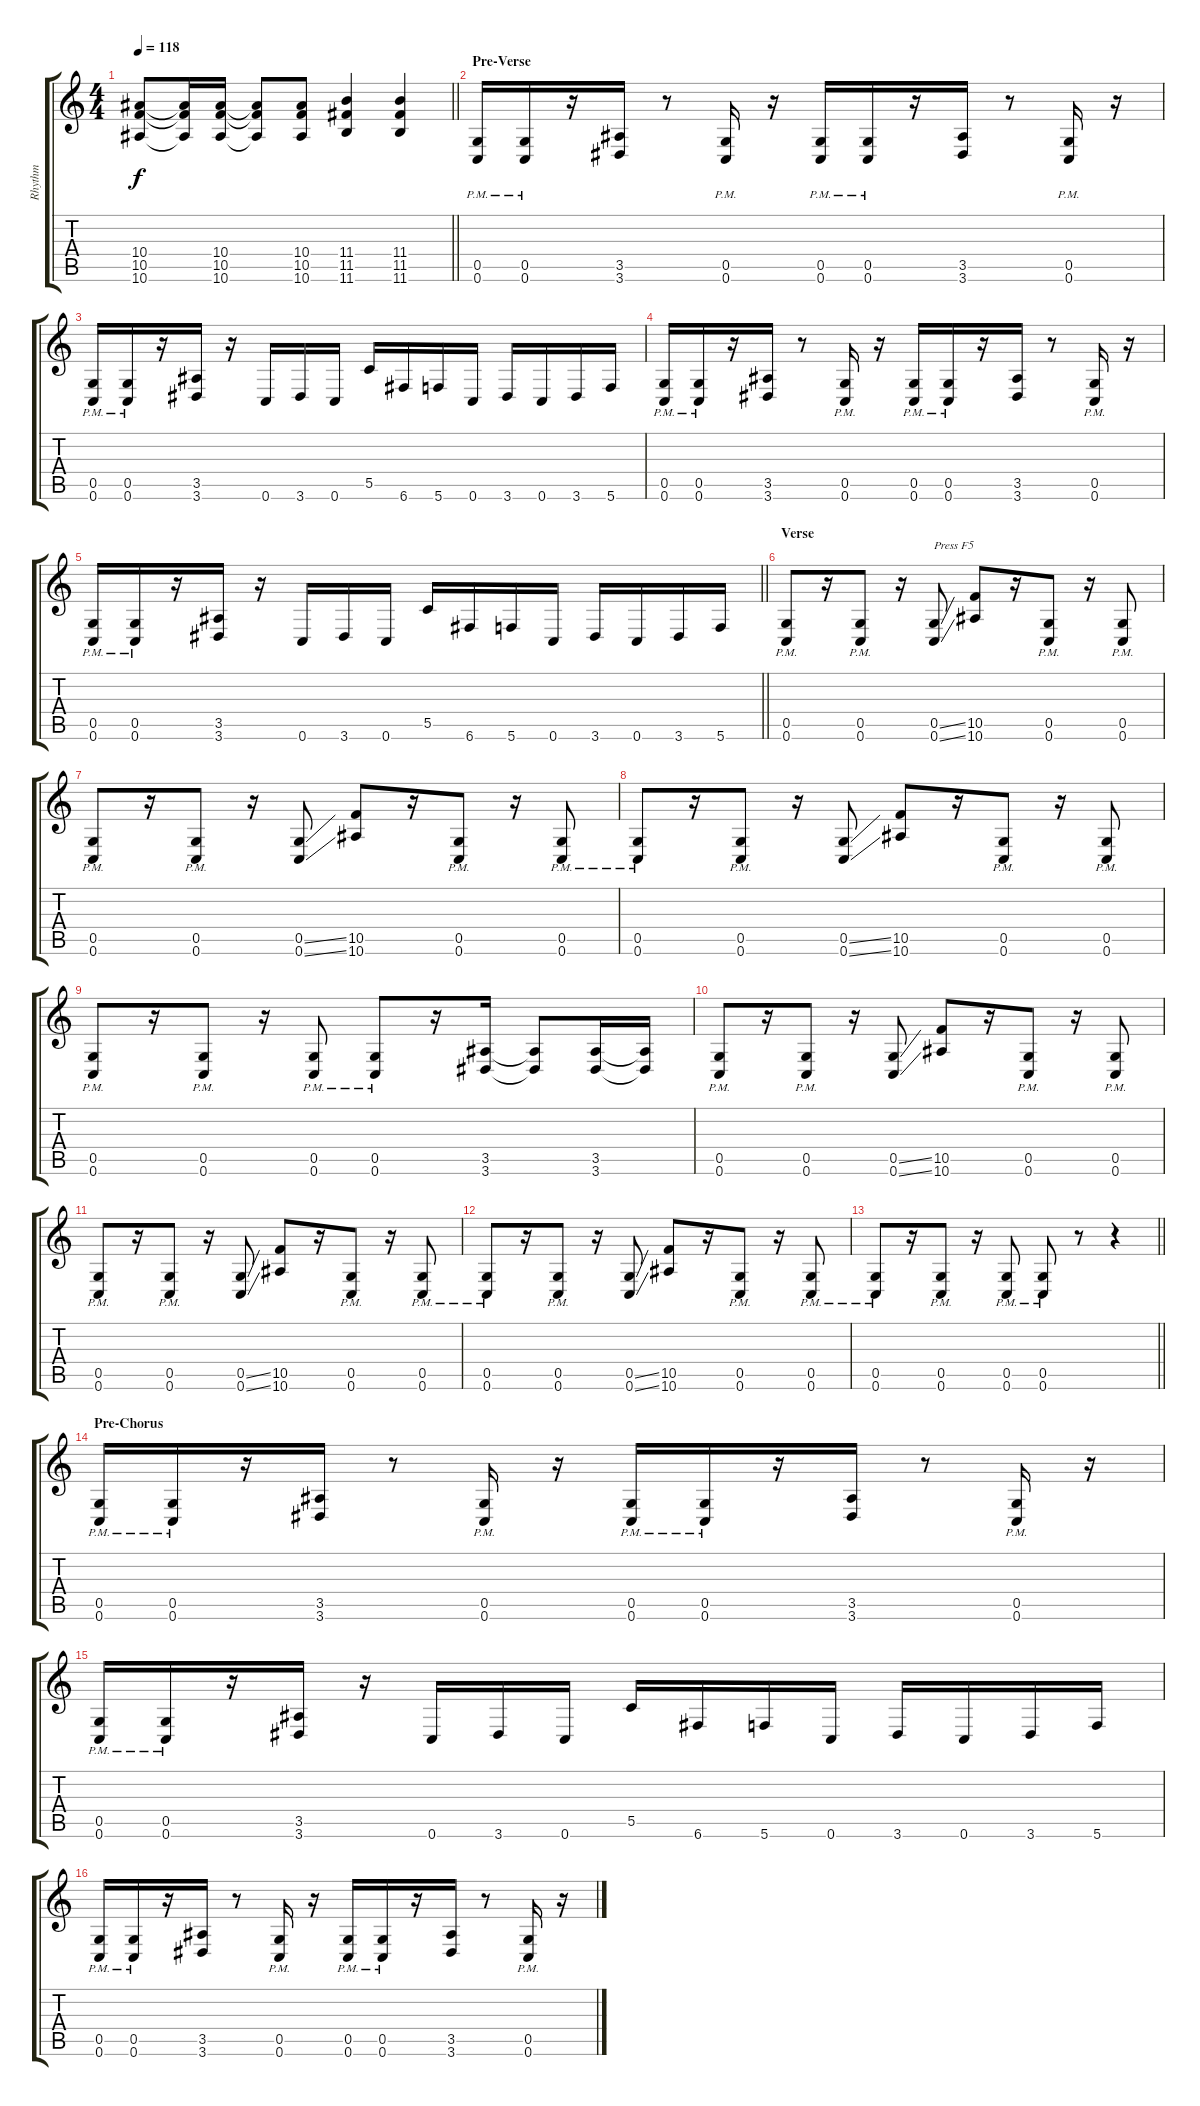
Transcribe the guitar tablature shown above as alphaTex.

\track ("Rhythm" "Rhythm") {instrument distortionguitar}
\staff {score tabs}
\tuning (D4 A3 F3 C3 G2 C2) {hide}
\ts (4 4)
\tempo 118
\clef g2
\barLineRight lightlight
\ks c
(10.4 10.5 10.6).8{dy f} (10.4{t} 10.5{t} 10.6{t}).16 (10.4 10.5 10.6).16 (10.4{t} 10.5{t} 10.6{t}).8 (10.4 10.5 10.6).8 (11.4 11.5 11.6).4 (11.4 11.5 11.6).4 |
\section ("" "Pre-Verse")
(0.5{pm} 0.6{pm}).16 (0.5{pm} 0.6{pm}).16 r.16 (3.5 3.6).16 r.8 (0.5{pm} 0.6{pm}).16 r.16 (0.5{pm} 0.6{pm}).16 (0.5{pm} 0.6{pm}).16 r.16 (3.5 3.6).16 r.8 (0.5{pm} 0.6{pm}).16 r.16 |
(0.5{pm} 0.6{pm}).16 (0.5{pm} 0.6{pm}).16 r.16 (3.5 3.6).16 r.16 0.6.16 3.6.16 0.6.16 5.5.16 6.6.16 5.6.16 0.6.16 3.6.16 0.6.16 3.6.16 5.6.16 |
(0.5{pm} 0.6{pm}).16 (0.5{pm} 0.6{pm}).16 r.16 (3.5 3.6).16 r.8 (0.5{pm} 0.6{pm}).16 r.16 (0.5{pm} 0.6{pm}).16 (0.5{pm} 0.6{pm}).16 r.16 (3.5 3.6).16 r.8 (0.5{pm} 0.6{pm}).16 r.16 |
\barLineRight lightlight
(0.5{pm} 0.6{pm}).16 (0.5{pm} 0.6{pm}).16 r.16 (3.5 3.6).16 r.16 0.6.16 3.6.16 0.6.16 5.5.16 6.6.16 5.6.16 0.6.16 3.6.16 0.6.16 3.6.16 5.6.16 |
\section ("" "Verse")
(0.5{pm} 0.6{pm}).8 r.16 (0.5{pm} 0.6{pm}).8 r.16 (0.5{ss} 0.6{ss}).8{txt "Press F5"} (10.5 10.6).8 r.16 (0.5{pm} 0.6{pm}).8 r.16 (0.5{pm} 0.6{pm}).8 |
(0.5{pm} 0.6{pm}).8 r.16 (0.5{pm} 0.6{pm}).8 r.16 (0.5{ss} 0.6{ss}).8 (10.5 10.6).8 r.16 (0.5{pm} 0.6{pm}).8 r.16 (0.5{pm} 0.6{pm}).8 |
(0.5{pm} 0.6{pm}).8 r.16 (0.5{pm} 0.6{pm}).8 r.16 (0.5{ss} 0.6{ss}).8 (10.5 10.6).8 r.16 (0.5{pm} 0.6{pm}).8 r.16 (0.5{pm} 0.6{pm}).8 |
(0.5{pm} 0.6{pm}).8 r.16 (0.5{pm} 0.6{pm}).8 r.16 (0.5{pm} 0.6{pm}).8 (0.5{pm} 0.6{pm}).8 r.16 (3.5 3.6).16 (3.5{t} 3.6{t}).8 (3.5 3.6).16 (3.5{t} 3.6{t}).16 |
(0.5{pm} 0.6{pm}).8 r.16 (0.5{pm} 0.6{pm}).8 r.16 (0.5{ss} 0.6{ss}).8 (10.5 10.6).8 r.16 (0.5{pm} 0.6{pm}).8 r.16 (0.5{pm} 0.6{pm}).8 |
(0.5{pm} 0.6{pm}).8 r.16 (0.5{pm} 0.6{pm}).8 r.16 (0.5{ss} 0.6{ss}).8 (10.5 10.6).8 r.16 (0.5{pm} 0.6{pm}).8 r.16 (0.5{pm} 0.6{pm}).8 |
(0.5{pm} 0.6{pm}).8 r.16 (0.5{pm} 0.6{pm}).8 r.16 (0.5{ss} 0.6{ss}).8 (10.5 10.6).8 r.16 (0.5{pm} 0.6{pm}).8 r.16 (0.5{pm} 0.6{pm}).8 |
\barLineRight lightlight
(0.5{pm} 0.6{pm}).8 r.16 (0.5{pm} 0.6{pm}).8 r.16 (0.5{pm} 0.6{pm}).8 (0.5{pm} 0.6{pm}).8 r.8 r.4 |
\section ("" "Pre-Chorus")
(0.5{pm} 0.6{pm}).16 (0.5{pm} 0.6{pm}).16 r.16 (3.5 3.6).16 r.8 (0.5{pm} 0.6{pm}).16 r.16 (0.5{pm} 0.6{pm}).16 (0.5{pm} 0.6{pm}).16 r.16 (3.5 3.6).16 r.8 (0.5{pm} 0.6{pm}).16 r.16 |
(0.5{pm} 0.6{pm}).16 (0.5{pm} 0.6{pm}).16 r.16 (3.5 3.6).16 r.16 0.6.16 3.6.16 0.6.16 5.5.16 6.6.16 5.6.16 0.6.16 3.6.16 0.6.16 3.6.16 5.6.16 |
(0.5{pm} 0.6{pm}).16 (0.5{pm} 0.6{pm}).16 r.16 (3.5 3.6).16 r.8 (0.5{pm} 0.6{pm}).16 r.16 (0.5{pm} 0.6{pm}).16 (0.5{pm} 0.6{pm}).16 r.16 (3.5 3.6).16 r.8 (0.5{pm} 0.6{pm}).16 r.16
